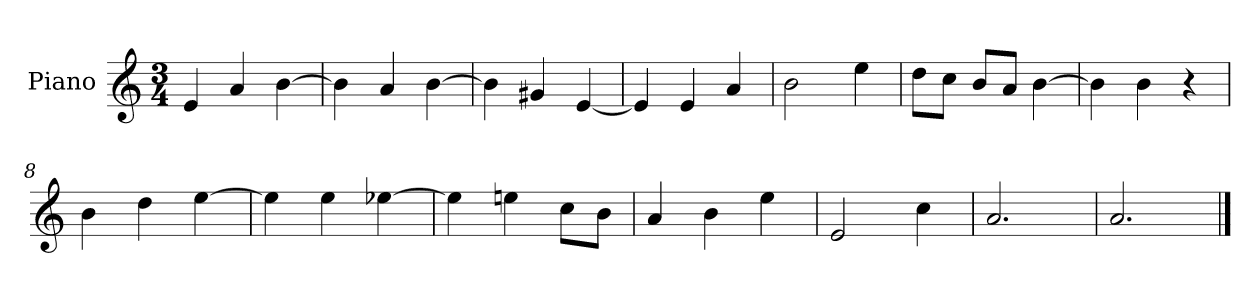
**kern
*part1
*staff1
*I"Piano
*I'P-no
*clefG2
*k[]
*M3/4
*MM174
=1
4e/
4a/
[4b\
=2
4b\]
4a/
[4b\
=3
4b\]
4g#X/
[4e/
=4
4e/]
4e/
4a/
=5
2b\
4ee\
=6
8dd\L
8cc\J
8b/L
8a/J
[4b\
=7
4b\]
4b\
4r
=8
4b\
4dd\
[4ee\
=9
4ee\]
4ee\
[4ee-X\
=10
4ee-\]
4een\
8cc\L
8b\J
!!LO:LB:g=z
=11
4a/
4b\
4ee\
=12
2e/
4cc\
=13
2.a/
=14
2.a/
==
*-
